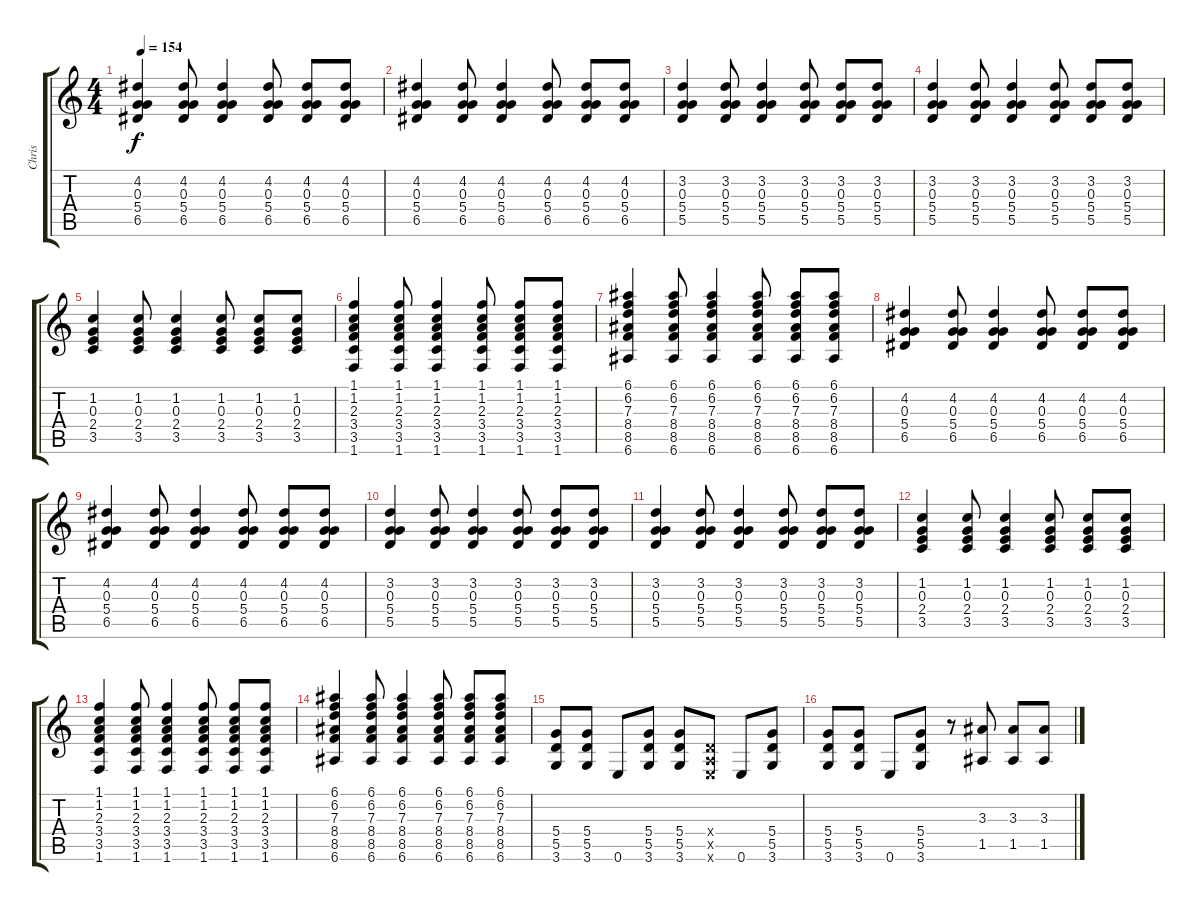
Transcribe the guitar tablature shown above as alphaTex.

\track ("Chris" "Chris") {instrument distortionguitar}
\staff {score tabs}
\tuning (E4 B3 G3 D3 A2 E2) {hide}
\ts (4 4)
\tempo 154
\clef g2
\ks c
(4.2 0.3 5.4 6.5).4{dy f instrument overdrivenguitar} (4.2 0.3 5.4 6.5).8 (4.2 0.3 5.4 6.5).4 (4.2 0.3 5.4 6.5).8 (4.2 0.3 5.4 6.5).8 (4.2 0.3 5.4 6.5).8 |
(4.2 0.3 5.4 6.5).4 (4.2 0.3 5.4 6.5).8 (4.2 0.3 5.4 6.5).4 (4.2 0.3 5.4 6.5).8 (4.2 0.3 5.4 6.5).8 (4.2 0.3 5.4 6.5).8 |
(3.2 0.3 5.4 5.5).4 (3.2 0.3 5.4 5.5).8 (3.2 0.3 5.4 5.5).4 (3.2 0.3 5.4 5.5).8 (3.2 0.3 5.4 5.5).8 (3.2 0.3 5.4 5.5).8 |
(3.2 0.3 5.4 5.5).4 (3.2 0.3 5.4 5.5).8 (3.2 0.3 5.4 5.5).4 (3.2 0.3 5.4 5.5).8 (3.2 0.3 5.4 5.5).8 (3.2 0.3 5.4 5.5).8 |
(1.2 0.3 2.4 3.5).4 (1.2 0.3 2.4 3.5).8 (1.2 0.3 2.4 3.5).4 (1.2 0.3 2.4 3.5).8 (1.2 0.3 2.4 3.5).8 (1.2 0.3 2.4 3.5).8 |
(1.1 1.2 2.3 3.4 3.5 1.6).4 (1.1 1.2 2.3 3.4 3.5 1.6).8 (1.1 1.2 2.3 3.4 3.5 1.6).4 (1.1 1.2 2.3 3.4 3.5 1.6).8 (1.1 1.2 2.3 3.4 3.5 1.6).8 (1.1 1.2 2.3 3.4 3.5 1.6).8 |
(6.1 6.2 7.3 8.4 8.5 6.6).4 (6.1 6.2 7.3 8.4 8.5 6.6).8 (6.1 6.2 7.3 8.4 8.5 6.6).4 (6.1 6.2 7.3 8.4 8.5 6.6).8 (6.1 6.2 7.3 8.4 8.5 6.6).8 (6.1 6.2 7.3 8.4 8.5 6.6).8 |
(4.2 0.3 5.4 6.5).4 (4.2 0.3 5.4 6.5).8 (4.2 0.3 5.4 6.5).4 (4.2 0.3 5.4 6.5).8 (4.2 0.3 5.4 6.5).8 (4.2 0.3 5.4 6.5).8 |
(4.2 0.3 5.4 6.5).4 (4.2 0.3 5.4 6.5).8 (4.2 0.3 5.4 6.5).4 (4.2 0.3 5.4 6.5).8 (4.2 0.3 5.4 6.5).8 (4.2 0.3 5.4 6.5).8 |
(3.2 0.3 5.4 5.5).4 (3.2 0.3 5.4 5.5).8 (3.2 0.3 5.4 5.5).4 (3.2 0.3 5.4 5.5).8 (3.2 0.3 5.4 5.5).8 (3.2 0.3 5.4 5.5).8 |
(3.2 0.3 5.4 5.5).4 (3.2 0.3 5.4 5.5).8 (3.2 0.3 5.4 5.5).4 (3.2 0.3 5.4 5.5).8 (3.2 0.3 5.4 5.5).8 (3.2 0.3 5.4 5.5).8 |
(1.2 0.3 2.4 3.5).4 (1.2 0.3 2.4 3.5).8 (1.2 0.3 2.4 3.5).4 (1.2 0.3 2.4 3.5).8 (1.2 0.3 2.4 3.5).8 (1.2 0.3 2.4 3.5).8 |
(1.1 1.2 2.3 3.4 3.5 1.6).4 (1.1 1.2 2.3 3.4 3.5 1.6).8 (1.1 1.2 2.3 3.4 3.5 1.6).4 (1.1 1.2 2.3 3.4 3.5 1.6).8 (1.1 1.2 2.3 3.4 3.5 1.6).8 (1.1 1.2 2.3 3.4 3.5 1.6).8 |
(6.1 6.2 7.3 8.4 8.5 6.6).4 (6.1 6.2 7.3 8.4 8.5 6.6).8 (6.1 6.2 7.3 8.4 8.5 6.6).4 (6.1 6.2 7.3 8.4 8.5 6.6).8 (6.1 6.2 7.3 8.4 8.5 6.6).8 (6.1 6.2 7.3 8.4 8.5 6.6).8 |
(5.4 5.5 3.6).8 (5.4 5.5 3.6).8 0.6.8 (5.4 5.5 3.6).8 (5.4 5.5 3.6).8 (0.4{x} 0.5{x} 0.6{x}).8 0.6.8 (5.4 5.5 3.6).8 |
(5.4 5.5 3.6).8 (5.4 5.5 3.6).8 0.6.8 (5.4 5.5 3.6).8 r.8 (3.3 1.5).8 (3.3 1.5).8 (3.3 1.5).8
